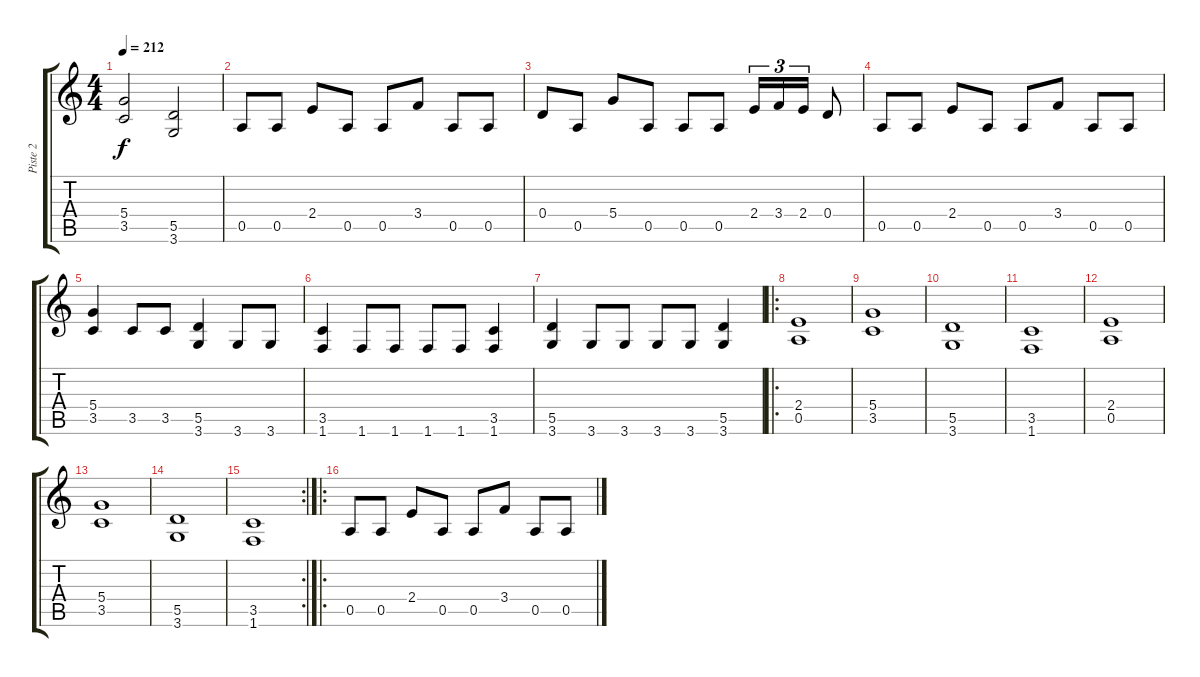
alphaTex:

\track ("Piste 2" "Piste 2") {instrument distortionguitar}
\staff {score tabs}
\tuning (E4 B3 G3 D3 A2 E2) {hide}
\ts (4 4)
\tempo 212
\clef g2
\ks c
(5.4 3.5).2{dy f} (5.5 3.6).2 |
0.5.8 0.5.8 2.4.8 0.5.8 0.5.8 3.4.8 0.5.8 0.5.8 |
0.4.8 0.5.8 5.4.8 0.5.8 0.5.8 0.5.8 2.4.16{tu (3 2)} 3.4.16{tu (3 2)} 2.4.16{tu (3 2)} 0.4.8 |
0.5.8 0.5.8 2.4.8 0.5.8 0.5.8 3.4.8 0.5.8 0.5.8 |
(5.4 3.5).4 3.5.8 3.5.8 (5.5 3.6).4 3.6.8 3.6.8 |
(3.5 1.6).4 1.6.8 1.6.8 1.6.8 1.6.8 (3.5 1.6).4 |
(5.5 3.6).4 3.6.8 3.6.8 3.6.8 3.6.8 (5.5 3.6).4 |
\ro
(2.4 0.5).1 |
(5.4 3.5).1 |
(5.5 3.6).1 |
(3.5 1.6).1 |
(2.4 0.5).1 |
(5.4 3.5).1 |
(5.5 3.6).1 |
\rc 2
(3.5 1.6).1 |
\ro
0.5.8 0.5.8 2.4.8 0.5.8 0.5.8 3.4.8 0.5.8 0.5.8
